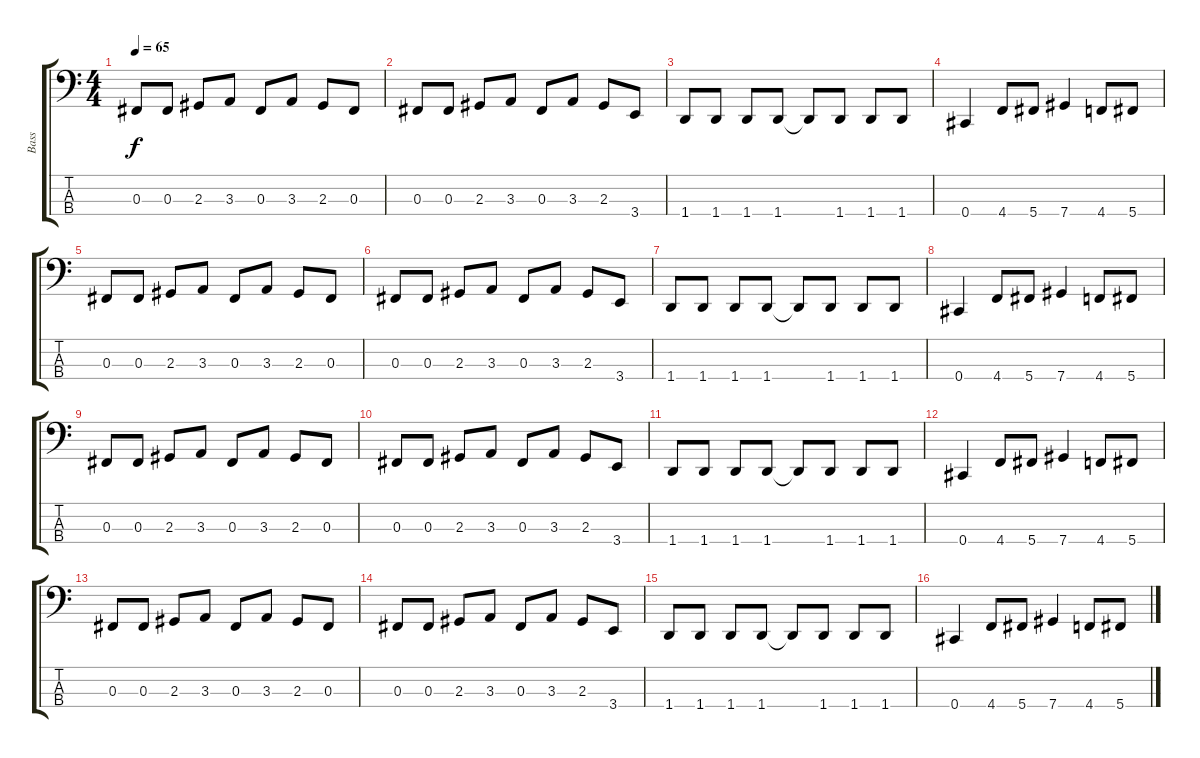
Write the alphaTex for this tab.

\track ("Bass" "Bass") {instrument electricbasspick}
\staff {score tabs}
\tuning (E2 B1 Gb1 Db1) {hide}
\ts (4 4)
\tempo 65
\clef f4
\ks c
0.3.8{dy f} 0.3.8 2.3.8 3.3.8 0.3.8 3.3.8 2.3.8 0.3.8 |
0.3.8 0.3.8 2.3.8 3.3.8 0.3.8 3.3.8 2.3.8 3.4.8 |
1.4.8 1.4.8 1.4.8 1.4.8 1.4{t}.8 1.4.8 1.4.8 1.4.8 |
0.4.4 4.4.8 5.4.8 7.4.4 4.4.8 5.4.8 |
0.3.8 0.3.8 2.3.8 3.3.8 0.3.8 3.3.8 2.3.8 0.3.8 |
0.3.8 0.3.8 2.3.8 3.3.8 0.3.8 3.3.8 2.3.8 3.4.8 |
1.4.8 1.4.8 1.4.8 1.4.8 1.4{t}.8 1.4.8 1.4.8 1.4.8 |
0.4.4 4.4.8 5.4.8 7.4.4 4.4.8 5.4.8 |
0.3.8 0.3.8 2.3.8 3.3.8 0.3.8 3.3.8 2.3.8 0.3.8 |
0.3.8 0.3.8 2.3.8 3.3.8 0.3.8 3.3.8 2.3.8 3.4.8 |
1.4.8 1.4.8 1.4.8 1.4.8 1.4{t}.8 1.4.8 1.4.8 1.4.8 |
0.4.4 4.4.8 5.4.8 7.4.4 4.4.8 5.4.8 |
0.3.8 0.3.8 2.3.8 3.3.8 0.3.8 3.3.8 2.3.8 0.3.8 |
0.3.8 0.3.8 2.3.8 3.3.8 0.3.8 3.3.8 2.3.8 3.4.8 |
1.4.8 1.4.8 1.4.8 1.4.8 1.4{t}.8 1.4.8 1.4.8 1.4.8 |
0.4.4 4.4.8 5.4.8 7.4.4 4.4.8 5.4.8
